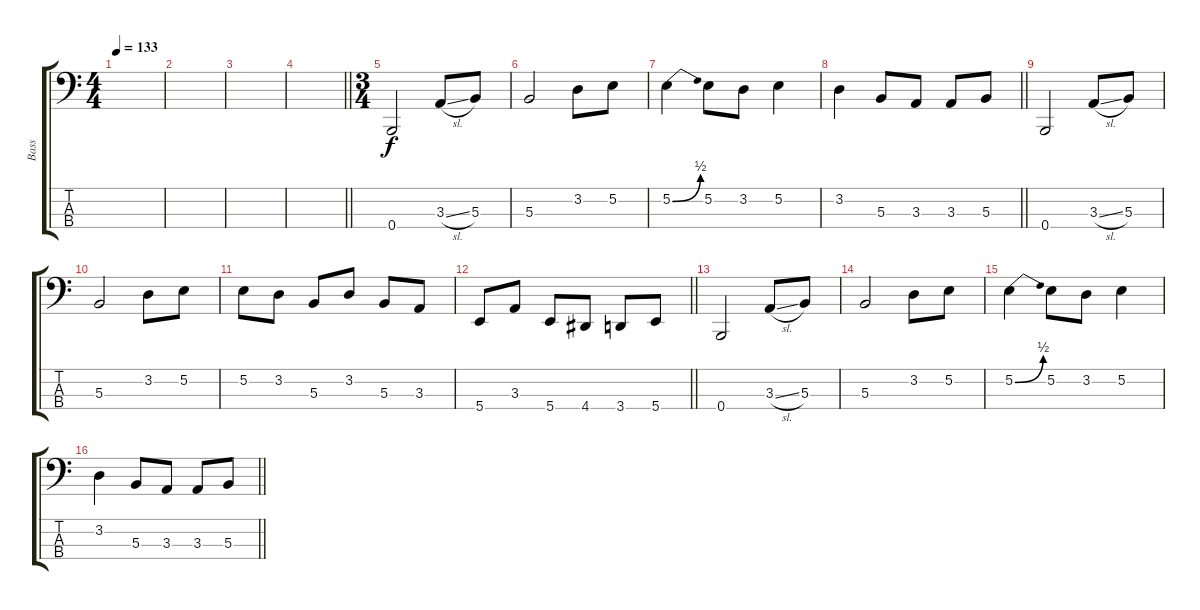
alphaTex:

\track ("Bass" "Bass") {instrument electricbassfinger}
\staff {score tabs}
\tuning (E2 B1 Gb1 B0) {hide}
\ts (4 4)
\tempo 133
\clef f4
\ks c
|
|
|
\barLineRight lightlight
|
\ts (3 4)
\section ("" "")
0.4.2 3.3{sl}.8 5.3.8 |
5.3.2 3.2.8 5.2.8 |
5.2{be (bend 0 0 60 2)}.4 5.2.8 3.2.8 5.2.4 |
\barLineRight lightlight
3.2.4 5.3.8 3.3.8 3.3.8 5.3.8 |
0.4.2 3.3{sl}.8 5.3.8 |
5.3.2 3.2.8 5.2.8 |
5.2.8 3.2.8 5.3.8 3.2.8 5.3.8 3.3.8 |
\barLineRight lightlight
5.4.8 3.3.8 5.4.8 4.4.8 3.4.8 5.4.8 |
0.4.2 3.3{sl}.8 5.3.8 |
5.3.2 3.2.8 5.2.8 |
5.2{be (bend 0 0 60 2)}.4 5.2.8 3.2.8 5.2.4 |
\barLineRight lightlight
3.2.4 5.3.8 3.3.8 3.3.8 5.3.8
